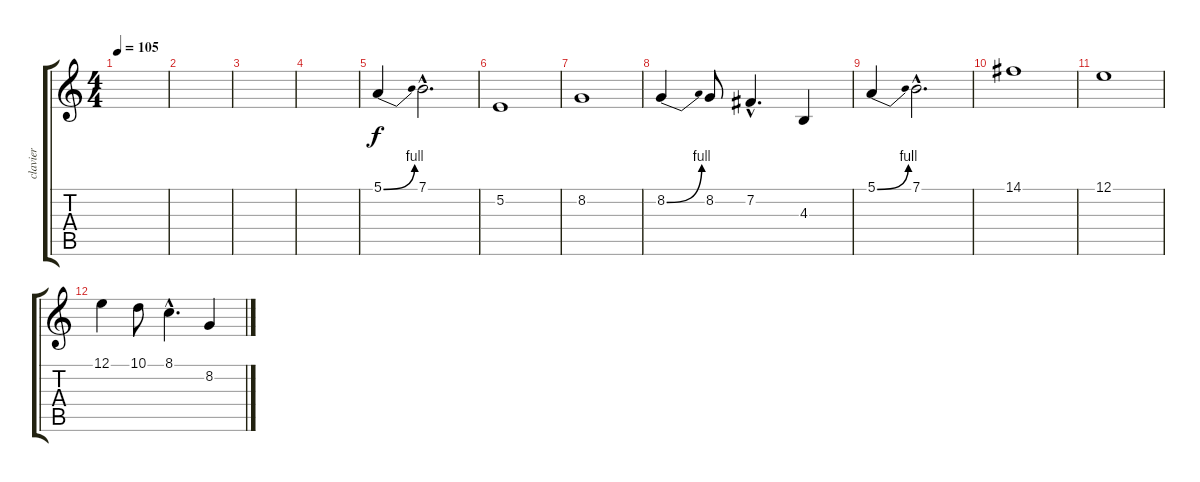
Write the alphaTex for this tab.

\track ("clavier" "clavier") {instrument lead2sawtooth}
\staff {score tabs}
\tuning (E4 B3 G3 D3 A2 E2) {hide}
\ts (4 4)
\tempo 105
\clef g2
\ks c
|
|
|
|
5.1{be (bend 0 0 60 4)}.4 7.1{hac}.2{d} |
5.2.1 |
8.2.1 |
8.2{be (bend 0 0 60 4)}.4 8.2.8 7.2{hac}.4{d} 4.3.4 |
5.1{be (bend 0 0 60 4)}.4 7.1{hac}.2{d} |
14.1.1 |
12.1.1 |
12.1.4 10.1.8 8.1{hac}.4{d} 8.2.4
